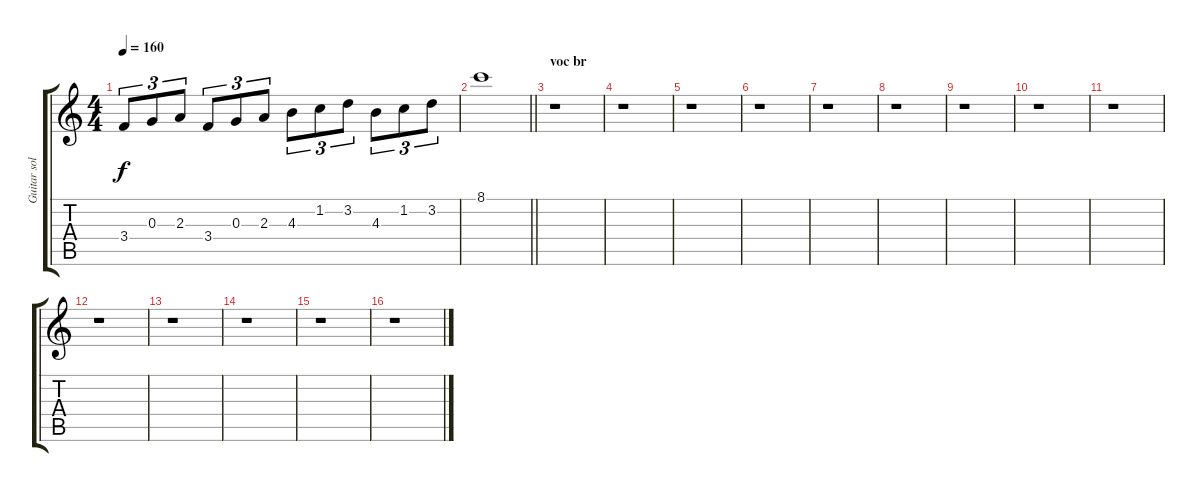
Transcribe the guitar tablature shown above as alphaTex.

\track ("Guitar solo 1" "Guitar sol") {instrument distortionguitar}
\staff {score tabs}
\tuning (E4 B3 G3 D3 A2 E2) {hide}
\ts (4 4)
\tempo 160
\clef g2
\ks c
3.4.8{tu (3 2) dy f} 0.3.8{tu (3 2)} 2.3.8{tu (3 2)} 3.4.8{tu (3 2)} 0.3.8{tu (3 2)} 2.3.8{tu (3 2)} 4.3.8{tu (3 2)} 1.2.8{tu (3 2)} 3.2.8{tu (3 2)} 4.3.8{tu (3 2)} 1.2.8{tu (3 2)} 3.2.8{tu (3 2)} |
\barLineRight lightlight
8.1.1 |
\section ("" "voc br")
r.1 |
r.1 |
r.1 |
r.1 |
r.1 |
r.1 |
r.1 |
r.1 |
r.1 |
r.1 |
r.1 |
r.1 |
r.1 |
r.1
